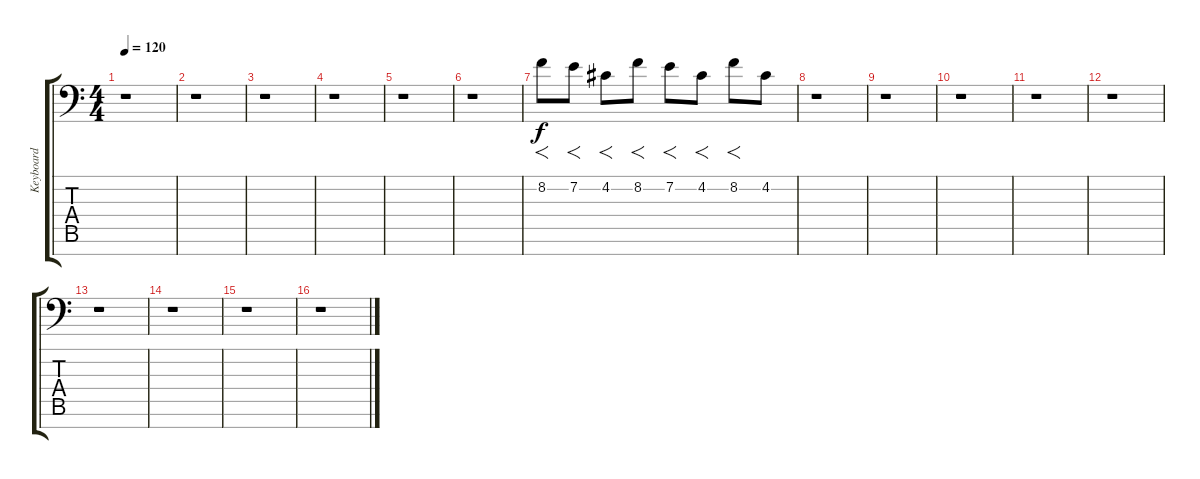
\track ("Keyboard" "Keyboard") {instrument lead2sawtooth}
\staff {score tabs}
\tuning (D4 A3 F3 C3 G2 D2 G1) {hide}
\ts (4 4)
\tempo 120
\clef f4
\ks c
r.1{dy f} |
r.1 |
r.1 |
r.1 |
r.1 |
r.1 |
8.2.8{f} 7.2.8{f} 4.2.8{f} 8.2.8{f} 7.2.8{f} 4.2.8{f} 8.2.8{f} 4.2.8 |
r.1 |
r.1 |
r.1 |
r.1 |
r.1 |
r.1 |
r.1 |
r.1 |
r.1
